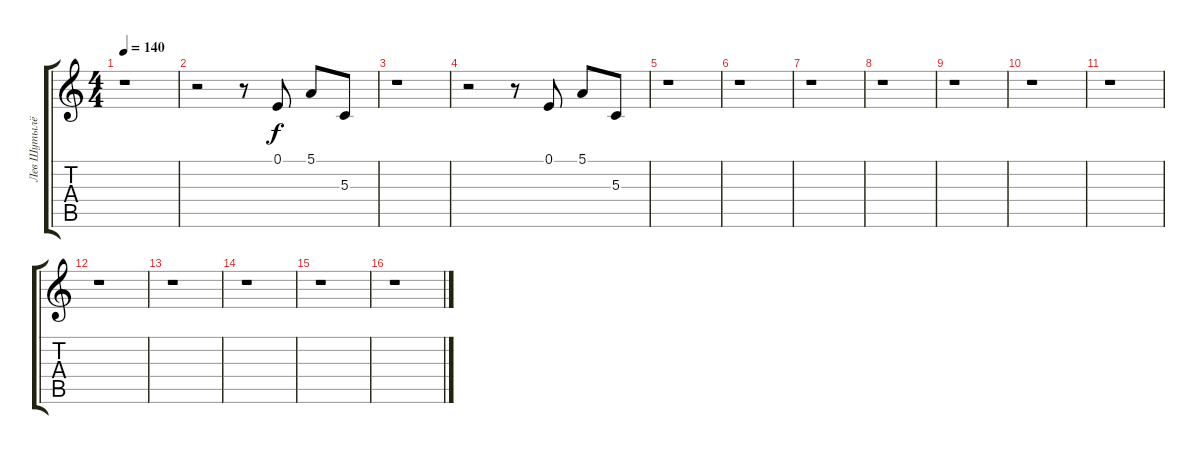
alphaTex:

\track ("Лев Шутылёв" "Лев Шутылё") {instrument accordion}
\staff {score tabs}
\tuning (E4 B3 G3 D3 A2 E2) {hide}
\ts (4 4)
\tempo 140
\clef g2
\ks c
r.1{dy f} |
r.2 r.8 0.1.8 5.1.8 5.3.8 |
r.1 |
r.2 r.8 0.1.8 5.1.8 5.3.8 |
r.1 |
r.1 |
r.1 |
r.1 |
r.1 |
r.1 |
r.1 |
r.1 |
r.1 |
r.1 |
r.1 |
r.1
